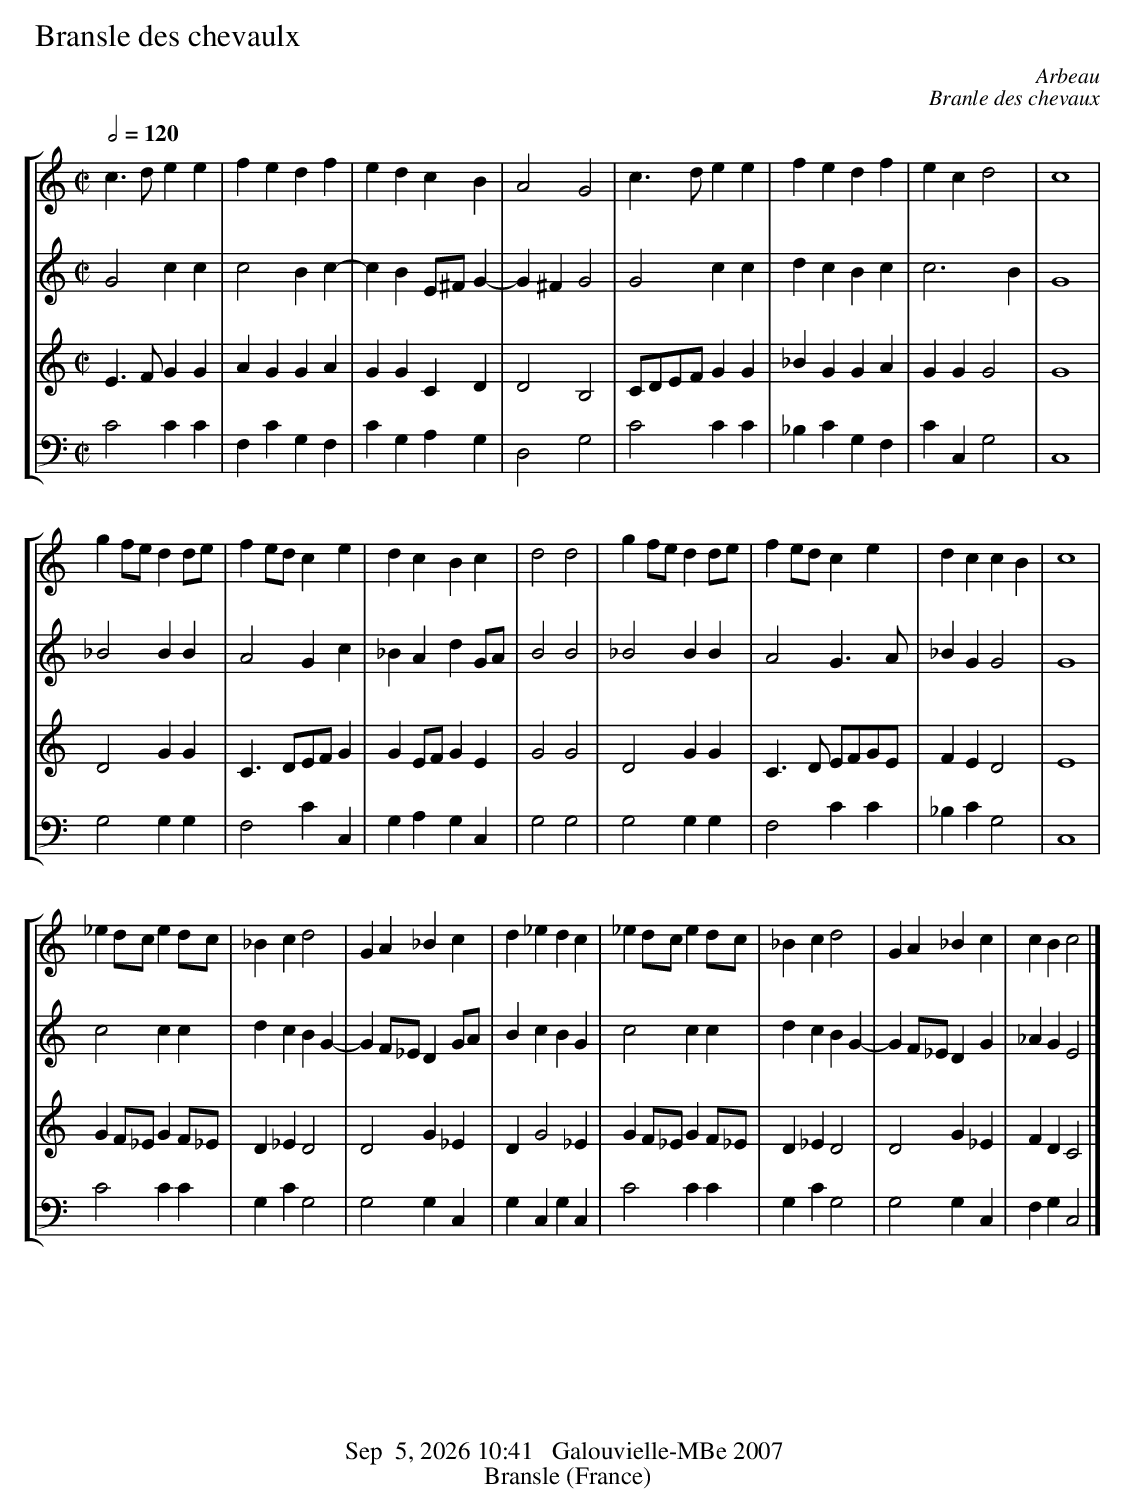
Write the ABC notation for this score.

X:1
T:Bransle des chevaulx
C:Arbeau
M:C|
L:1/4
Q:1/2=120
K:C
%%staves [1 2 3 4]
V:1
c>d ee | fedf | edcB | A2G2 | c>dee | fedf | ecd2 | c4 |
gf/e/ dd/e/ |  fe/d/ ce | dcBc | d2d2 | gf/e/ dd/e/ | fe/d/ ce | dccB | c4 |
_ed/c/ ed/c/ | _Bcd2 | GA_Bc | d_edc  |_ed/c/ ed/c/ | _Bcd2 | GA_Bc | cBc2 |]
V:2
G2cc | c2Bc- | cBE/^F/G- | G^FG2 | G2cc | dcBc | c3B | G4 |
_B2BB | A2Gc | _BAdG/A/ | B2B2 | _B2BB | A2G>A | _BGG2 | G4 |
c2cc | dcBG- | GF/_E/DG/A/ | BcBG | c2cc | dcBG- | GF/_E/DG | _AGE2 |]
V:3
E>FGG | AGGA | GGCD | D2B,2 | C/D/E/F/ GG | _BGGA | GGG2 | G4 |
D2GG | C>DE/F/G | GE/F/GE | G2G2 | D2GG | C>D E/F/G/E/ | FED2 | E4 |
GF/_E/GF/_E/| D_ED2 | D2G_E | DG2_E | GF/_E/GF/_E/| D_ED2 | D2G_E | FDC2 |]
V:4
C2CC | F,CG,F, | CG,A,G, | D,2G,2 | C2CC | _B,CG,F, | CC,G,2 | C,4 |
G,2G,G, | F,2CC, | G,A,G,C, | G,2G,2 | G,2G,G, | F,2CC | _B,CG,2 | C,4 |
C2CC | G,CG,2 | G,2G,C, | G,C,G,C, | C2CC | G,CG,2 | G,2G,C, | F,G,C,2 |]
